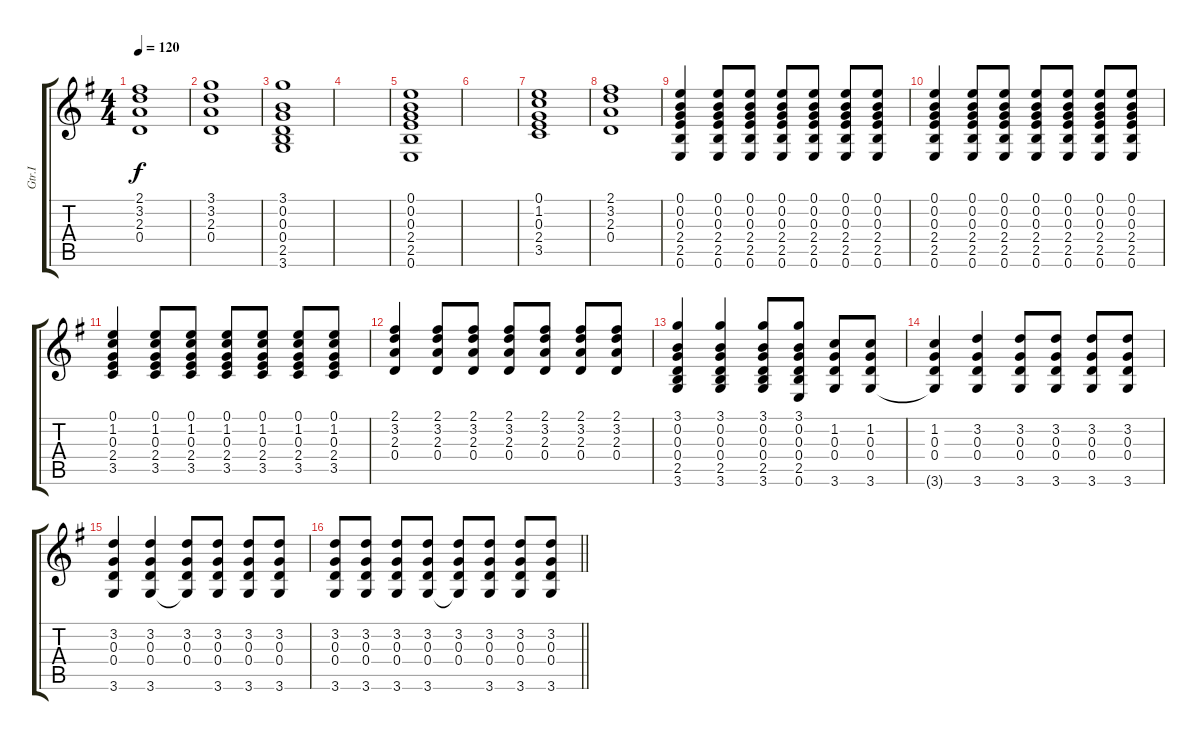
\track ("Gtr.I" "Gtr.I") {instrument acousticguitarsteel}
\staff {score tabs}
\tuning (E4 B3 G3 D3 A2 E2) {hide}
\ts (4 4)
\tempo 120
\clef g2
\ks eminor
(2.1 3.2 2.3 0.4).1{dy f} |
(3.1 3.2 2.3 0.4).1 |
(3.1 0.2 0.3 0.4 2.5 3.6).1 |
|
(0.1 0.2 0.3 2.4 2.5 0.6).1 |
|
(0.1 1.2 0.3 2.4 3.5).1 |
(2.1 3.2 2.3 0.4).1 |
(0.1 0.2 0.3 2.4 2.5 0.6).4 (0.1 0.2 0.3 2.4 2.5 0.6).8 (0.1 0.2 0.3 2.4 2.5 0.6).8 (0.1 0.2 0.3 2.4 2.5 0.6).8 (0.1 0.2 0.3 2.4 2.5 0.6).8 (0.1 0.2 0.3 2.4 2.5 0.6).8 (0.1 0.2 0.3 2.4 2.5 0.6).8 |
(0.1 0.2 0.3 2.4 2.5 0.6).4 (0.1 0.2 0.3 2.4 2.5 0.6).8 (0.1 0.2 0.3 2.4 2.5 0.6).8 (0.1 0.2 0.3 2.4 2.5 0.6).8 (0.1 0.2 0.3 2.4 2.5 0.6).8 (0.1 0.2 0.3 2.4 2.5 0.6).8 (0.1 0.2 0.3 2.4 2.5 0.6).8 |
(0.1 1.2 0.3 2.4 3.5).4 (0.1 1.2 0.3 2.4 3.5).8 (0.1 1.2 0.3 2.4 3.5).8 (0.1 1.2 0.3 2.4 3.5).8 (0.1 1.2 0.3 2.4 3.5).8 (0.1 1.2 0.3 2.4 3.5).8 (0.1 1.2 0.3 2.4 3.5).8 |
(2.1 3.2 2.3 0.4).4 (2.1 3.2 2.3 0.4).8 (2.1 3.2 2.3 0.4).8 (2.1 3.2 2.3 0.4).8 (2.1 3.2 2.3 0.4).8 (2.1 3.2 2.3 0.4).8 (2.1 3.2 2.3 0.4).8 |
(3.1 0.2 0.3 0.4 2.5 3.6).4 (3.1 0.2 0.3 0.4 2.5 3.6).4 (3.1 0.2 0.3 0.4 2.5 3.6).8 (3.1 0.2 0.3 0.4 2.5 0.6).8 (1.2 0.3 0.4 3.6).8 (1.2 0.3 0.4 3.6).8 |
(1.2 0.3 0.4 3.6{t}).4 (3.2 0.3 0.4 3.6).4 (3.2 0.3 0.4 3.6).8 (3.2 0.3 0.4 3.6).8 (3.2 0.3 0.4 3.6).8 (3.2 0.3 0.4 3.6).8 |
(3.2 0.3 0.4 3.6).4 (3.2 0.3 0.4 3.6).4 (3.2 0.3 0.4 3.6{t}).8 (3.2 0.3 0.4 3.6).8 (3.2 0.3 0.4 3.6).8 (3.2 0.3 0.4 3.6).8 |
\barLineRight lightlight
(3.2 0.3 0.4 3.6).8 (3.2 0.3 0.4 3.6).8 (3.2 0.3 0.4 3.6).8 (3.2 0.3 0.4 3.6).8 (3.2 0.3 0.4 3.6{t}).8 (3.2 0.3 0.4 3.6).8 (3.2 0.3 0.4 3.6).8 (3.2 0.3 0.4 3.6).8
